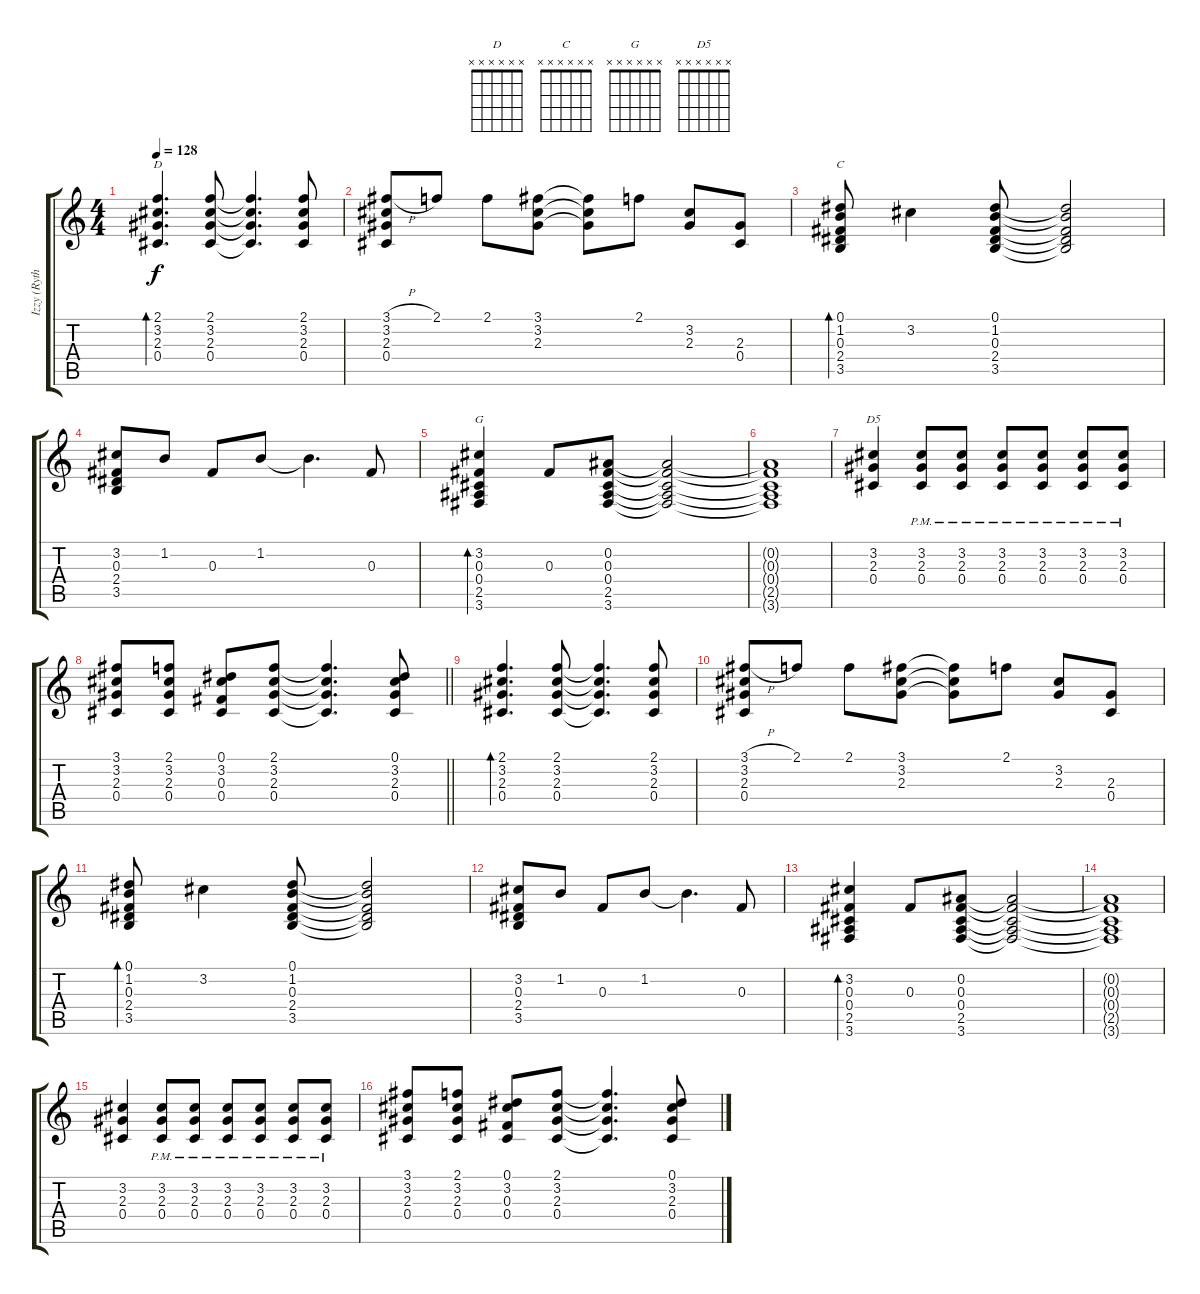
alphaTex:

\track ("Izzy (Rythm Guitar)" "Izzy (Ryth") {instrument distortionguitar}
\staff {score tabs}
\tuning (Eb4 Bb3 Gb3 Db3 Ab2 Eb2) {hide}
\chord ("D" x x x x x x)
\chord ("C" x x x x x x)
\chord ("G" x x x x x x)
\chord ("D5" x x x x x x)
\ts (4 4)
\tempo 128
\clef g2
\ks c
(2.1 3.2 2.3 0.4).4{d bd 60 ch "D" dy f} (2.1 3.2 2.3 0.4).8 (2.1{t} 3.2{t} 2.3{t} 0.4{t}).4{d} (2.1 3.2 2.3 0.4).8 |
(3.1{h} 3.2 2.3 0.4).8 2.1.8 2.1.8 (3.1 3.2 2.3).8 (3.1{t} 3.2{t} 2.3{t}).8 2.1.8 (3.2 2.3).8 (2.3 0.4).8 |
(0.1 1.2 0.3 2.4 3.5).8{bd 60 ch "C"} 3.2.4 (0.1 1.2 0.3 2.4 3.5).8 (0.1{t} 1.2{t} 0.3{t} 2.4{t} 3.5{t}).2 |
(3.2 0.3 2.4 3.5).8 1.2.8 0.3.8 1.2.8 1.2{t}.4{d} 0.3.8 |
(3.2 0.3 0.4 2.5 3.6).4{bd 60 ch "G"} 0.3.8 (0.2 0.3 0.4 2.5 3.6).8 (0.2{t} 0.3{t} 0.4{t} 2.5{t} 3.6{t}).2 |
(0.2{t} 0.3{t} 0.4{t} 2.5{t} 3.6{t}).1 |
(3.2 2.3 0.4).4{ch "D5"} (3.2{pm} 2.3{pm} 0.4{pm}).8 (3.2{pm} 2.3{pm} 0.4{pm}).8 (3.2{pm} 2.3{pm} 0.4{pm}).8 (3.2{pm} 2.3{pm} 0.4{pm}).8 (3.2{pm} 2.3{pm} 0.4{pm}).8 (3.2{pm} 2.3{pm} 0.4{pm}).8 |
\barLineRight lightlight
(3.1 3.2 2.3 0.4).8 (2.1 3.2 2.3 0.4).8 (0.1 3.2 0.3 0.4).8 (2.1 3.2 2.3 0.4).8 (2.1{t} 3.2{t} 2.3{t} 0.4{t}).4{d} (0.1 3.2 2.3 0.4).8 |
(2.1 3.2 2.3 0.4).4{d bd 60} (2.1 3.2 2.3 0.4).8 (2.1{t} 3.2{t} 2.3{t} 0.4{t}).4{d} (2.1 3.2 2.3 0.4).8 |
(3.1{h} 3.2 2.3 0.4).8 2.1.8 2.1.8 (3.1 3.2 2.3).8 (3.1{t} 3.2{t} 2.3{t}).8 2.1.8 (3.2 2.3).8 (2.3 0.4).8 |
(0.1 1.2 0.3 2.4 3.5).8{bd 60} 3.2.4 (0.1 1.2 0.3 2.4 3.5).8 (0.1{t} 1.2{t} 0.3{t} 2.4{t} 3.5{t}).2 |
(3.2 0.3 2.4 3.5).8 1.2.8 0.3.8 1.2.8 1.2{t}.4{d} 0.3.8 |
(3.2 0.3 0.4 2.5 3.6).4{bd 60} 0.3.8 (0.2 0.3 0.4 2.5 3.6).8 (0.2{t} 0.3{t} 0.4{t} 2.5{t} 3.6{t}).2 |
(0.2{t} 0.3{t} 0.4{t} 2.5{t} 3.6{t}).1 |
(3.2 2.3 0.4).4 (3.2{pm} 2.3{pm} 0.4{pm}).8 (3.2{pm} 2.3{pm} 0.4{pm}).8 (3.2{pm} 2.3{pm} 0.4{pm}).8 (3.2{pm} 2.3{pm} 0.4{pm}).8 (3.2{pm} 2.3{pm} 0.4{pm}).8 (3.2{pm} 2.3{pm} 0.4{pm}).8 |
(3.1 3.2 2.3 0.4).8 (2.1 3.2 2.3 0.4).8 (0.1 3.2 0.3 0.4).8 (2.1 3.2 2.3 0.4).8 (2.1{t} 3.2{t} 2.3{t} 0.4{t}).4{d} (0.1 3.2 2.3 0.4).8
